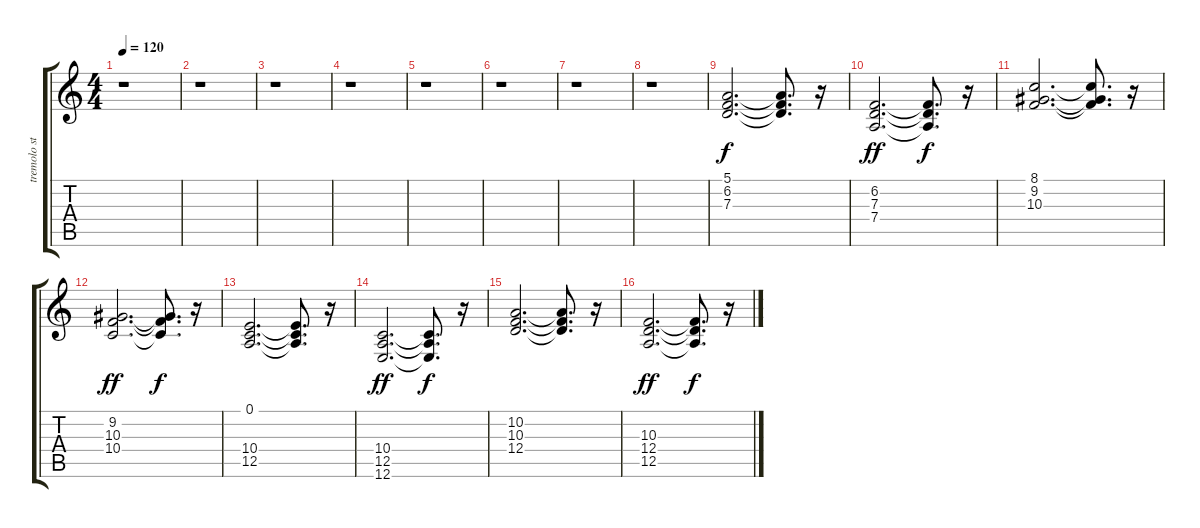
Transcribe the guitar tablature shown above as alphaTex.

\track ("tremolo strings" "tremolo st") {instrument tremolostrings}
\staff {score tabs}
\tuning (E4 B3 G3 D3 A2 E2) {hide}
\ts (4 4)
\tempo 120
\clef g2
\ks c
r.1{dy ff} |
r.1 |
r.1 |
r.1 |
r.1 |
r.1 |
r.1 |
r.1 |
(5.1 6.2 7.3).2{d dy f} (5.1{t} 6.2{t} 7.3{t}).8{d} r.16 |
(6.2 7.3 7.4).2{d dy ff} (6.2{t} 7.3{t} 7.4{t}).8{d dy f} r.16 |
(8.1 9.2 10.3).2{d} (8.1{t} 9.2{t} 10.3{t}).8{d} r.16 |
(9.2 10.3 10.4).2{d dy ff} (9.2{t} 10.3{t} 10.4{t}).8{d dy f} r.16 |
(0.1 10.4 12.5).2{d} (0.1{t} 10.4{t} 12.5{t}).8{d} r.16 |
(10.4 12.5 12.6).2{d dy ff} (10.4{t} 12.5{t} 12.6{t}).8{d dy f} r.16 |
(10.2 10.3 12.4).2{d} (10.2{t} 10.3{t} 12.4{t}).8{d} r.16 |
(10.3 12.4 12.5).2{d dy ff} (10.3{t} 12.4{t} 12.5{t}).8{d dy f} r.16
